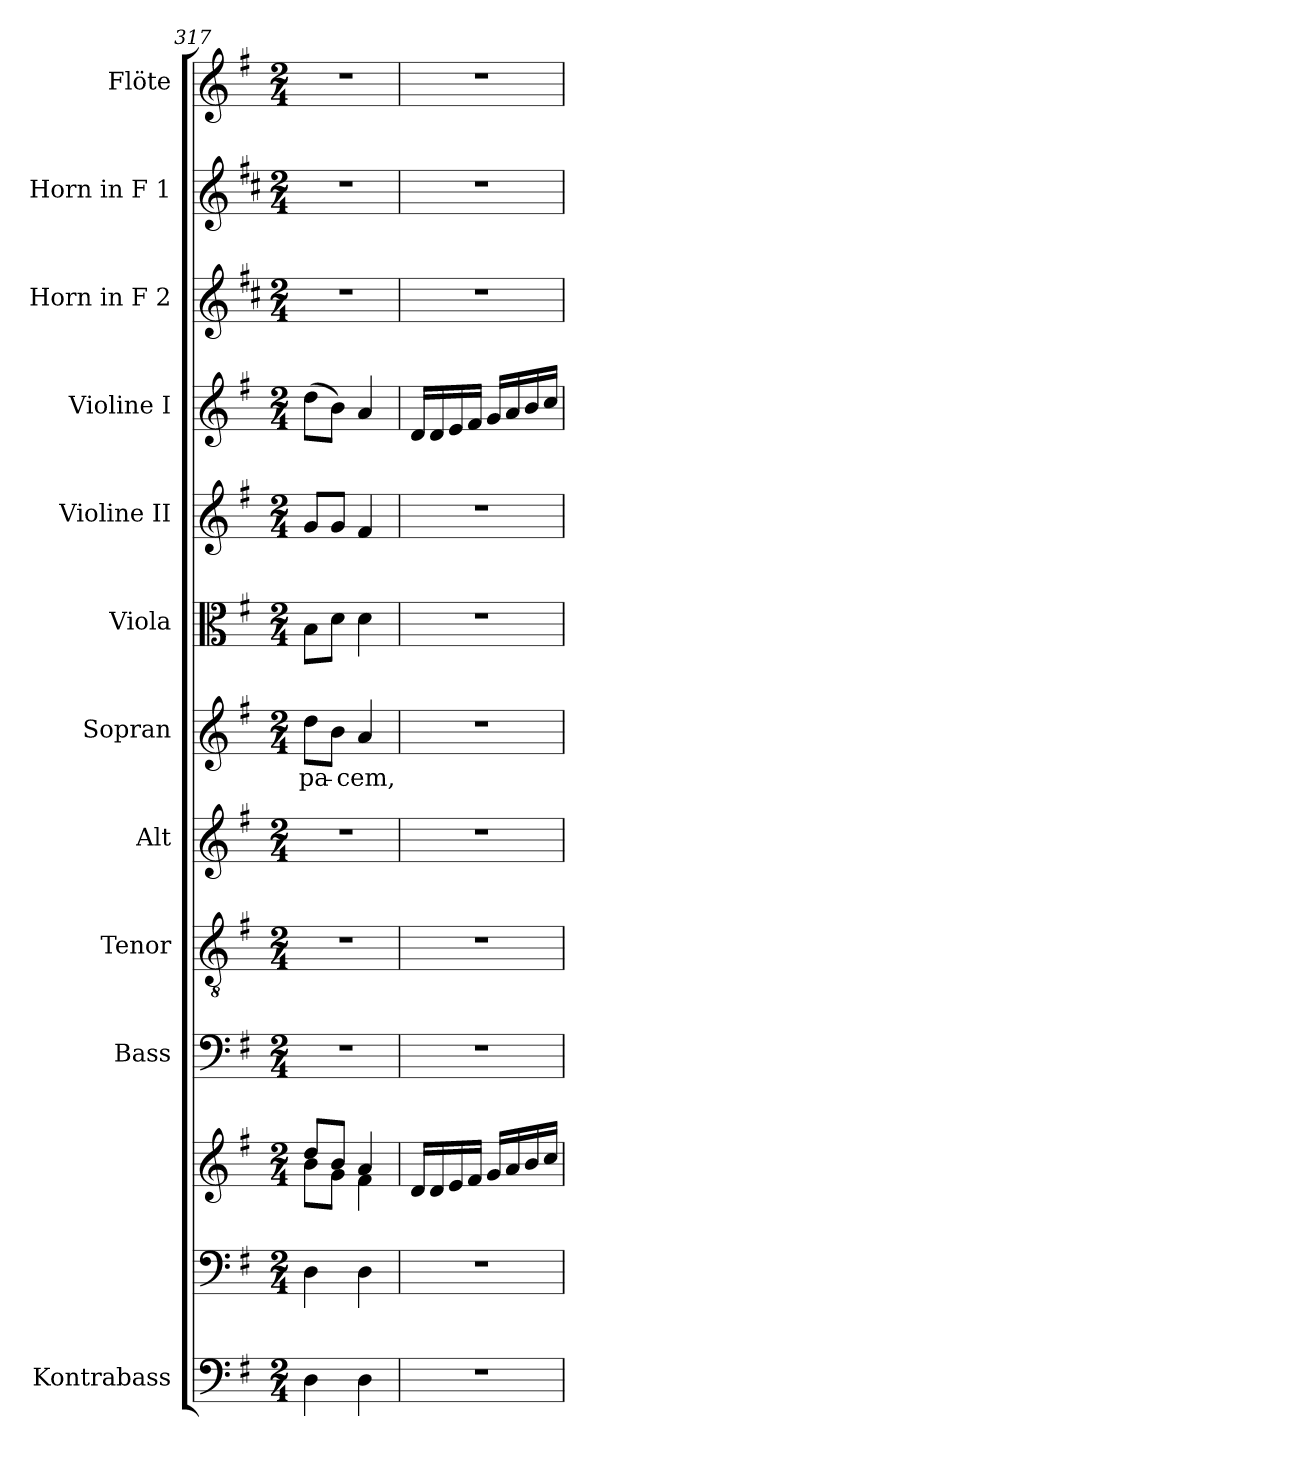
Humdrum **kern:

**kern	**kern	**kern	**kern	**kern	**kern	**kern	**text	**kern	**kern	**kern	**kern	**kern	**kern
*part12	*part11	*part11	*part10	*part9	*part8	*part7	*part7	*part6	*part5	*part4	*part3	*part2	*part1
*staff13	*staff12	*staff11	*staff10	*staff9	*staff8	*staff7	*staff7	*staff6	*staff5	*staff4	*staff3	*staff2	*staff1
*I"Kontrabass	*	*	*I"Bass	*I"Tenor	*I"Alt	*I"Sopran	*	*I"Viola	*I"Violine II	*I"Violine I	*I"Horn in F 2	*I"Horn in F 1	*I"Flöte
*I'Kb.	*	*	*I'B.	*I'T.	*I'A.	*I'S.	*	*I'Vla.	*I'Vl. II	*I'Vl. I	*	*	*I'Fl.
!!LO:PB:g=z
*clefF4	*clefF4	*clefG2	*clefF4	*clefGv2	*clefG2	*clefG2	*	*clefC3	*clefG2	*clefG2	*clefG2	*clefG2	*clefG2
*ITrd7c12	*	*	*	*	*	*	*	*	*	*	*ITrd4c7	*ITrd4c7	*
*k[f#]	*k[f#]	*k[f#]	*k[f#]	*k[f#]	*k[f#]	*k[f#]	*	*k[f#]	*k[f#]	*k[f#]	*k[f#]	*k[f#]	*k[f#]
*G:	*G:	*G:	*G:	*G:	*G:	*G:	*	*G:	*G:	*G:	*G:	*G:	*G:
*M2/4	*M2/4	*M2/4	*M2/4	*M2/4	*M2/4	*M2/4	*	*M2/4	*M2/4	*M2/4	*M2/4	*M2/4	*M2/4
=317	=317	=317	=317	=317	=317	=317	=317	=317	=317	=317	=317	=317	=317
*	*	*^	*	*	*	*	*	*	*	*	*	*	*
!	!	!	!	!	!	!	!	!LO:LY:b	!	!	!	!	!	!
4DD\	4D\	8dd/L	8b\L	2r	2r	2r	8dd\L	pa-	8B\L	8g/L	(>8dd\L	2r	2r	2r
.	.	8b/J	8g\J	.	.	.	8b\J	.	8d\J	8g/J	8b\J)	.	.	.
!	!	!	!	!	!	!	!	!LO:LY:b	!	!	!	!	!	!
4DD\	4D\	4a/	4f#\	.	.	.	4a/	-cem,	4d\	4f#/	4a/	.	.	.
*	*	*v	*v	*	*	*	*	*	*	*	*	*	*	*
=318	=318	=318	=318	=318	=318	=318	=318	=318	=318	=318	=318	=318	=318
2r	2r	16d/LL	2r	2r	2r	2r	.	2r	2r	16d/LL	2r	2r	2r
.	.	16d/	.	.	.	.	.	.	.	16d/	.	.	.
.	.	16e/	.	.	.	.	.	.	.	16e/	.	.	.
.	.	16f#/JJ	.	.	.	.	.	.	.	16f#/JJ	.	.	.
.	.	16g/LL	.	.	.	.	.	.	.	16g/LL	.	.	.
.	.	16a/	.	.	.	.	.	.	.	16a/	.	.	.
.	.	16b/	.	.	.	.	.	.	.	16b/	.	.	.
.	.	16cc/JJ	.	.	.	.	.	.	.	16cc/JJ	.	.	.
=	=	=	=	=	=	=	=	=	=	=	=	=	=
*-	*-	*-	*-	*-	*-	*-	*-	*-	*-	*-	*-	*-	*-
